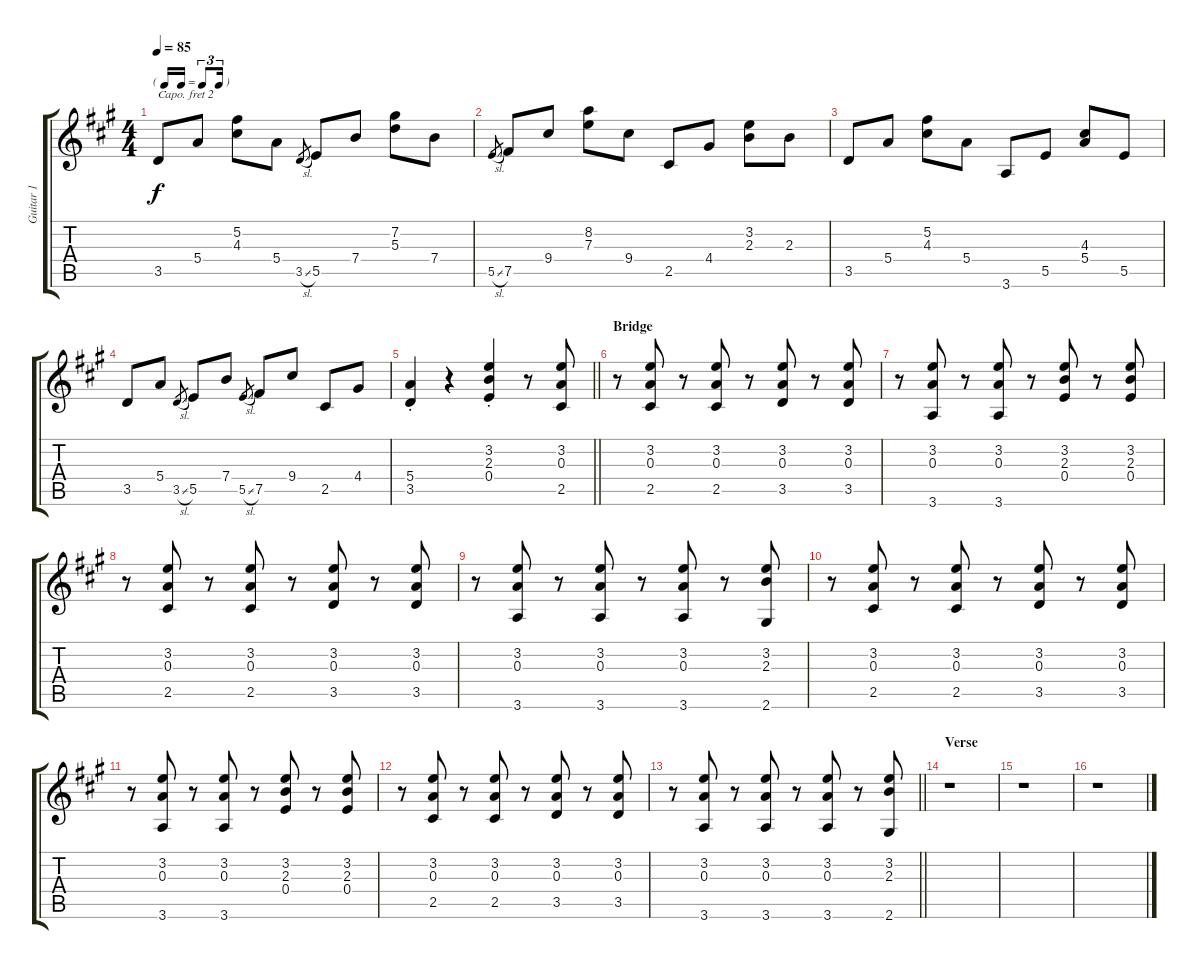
\track ("Guitar 1" "Guitar 1") {instrument electricguitarclean}
\staff {score tabs}
\capo 2
\tuning (E4 B3 G3 D3 A2 E2) {hide}
\ts (4 4)
\tf triplet16th
\tempo 85
\clef g2
\ks a
3.5.8{dy f} 5.4.8 (5.2 4.3).8 5.4.8 3.5{sl}.8{gr} 5.5.8 7.4.8 (7.2 5.3).8 7.4.8 |
5.5{sl}.8{gr} 7.5.8 9.4.8 (8.2 7.3).8 9.4.8 2.5.8 4.4.8 (3.2 2.3).8 2.3.8 |
3.5.8 5.4.8 (5.2 4.3).8 5.4.8 3.6.8 5.5.8 (4.3 5.4).8 5.5.8 |
3.5.8 5.4.8 3.5{sl}.8{gr} 5.5.8 7.4.8 5.5{sl}.8{gr} 7.5.8 9.4.8 2.5.8 4.4.8 |
\barLineRight lightlight
(5.4{st} 3.5{st}).4 r.4 (3.2{st} 2.3{st} 0.4{st}).4 r.8 (3.2 0.3 2.5).8 |
\section ("" "Bridge")
r.8 (3.2 0.3 2.5).8 r.8 (3.2 0.3 2.5).8 r.8 (3.2 0.3 3.5).8 r.8 (3.2 0.3 3.5).8 |
r.8 (3.2 0.3 3.6).8 r.8 (3.2 0.3 3.6).8 r.8 (3.2 2.3 0.4).8 r.8 (3.2 2.3 0.4).8 |
r.8 (3.2 0.3 2.5).8 r.8 (3.2 0.3 2.5).8 r.8 (3.2 0.3 3.5).8 r.8 (3.2 0.3 3.5).8 |
r.8 (3.2 0.3 3.6).8 r.8 (3.2 0.3 3.6).8 r.8 (3.2 0.3 3.6).8 r.8 (3.2 2.3 2.6).8 |
r.8 (3.2 0.3 2.5).8 r.8 (3.2 0.3 2.5).8 r.8 (3.2 0.3 3.5).8 r.8 (3.2 0.3 3.5).8 |
r.8 (3.2 0.3 3.6).8 r.8 (3.2 0.3 3.6).8 r.8 (3.2 2.3 0.4).8 r.8 (3.2 2.3 0.4).8 |
r.8 (3.2 0.3 2.5).8 r.8 (3.2 0.3 2.5).8 r.8 (3.2 0.3 3.5).8 r.8 (3.2 0.3 3.5).8 |
\barLineRight lightlight
r.8 (3.2 0.3 3.6).8 r.8 (3.2 0.3 3.6).8 r.8 (3.2 0.3 3.6).8 r.8 (3.2 2.3 2.6).8 |
\section ("" "Verse")
r.1 |
r.1 |
r.1
